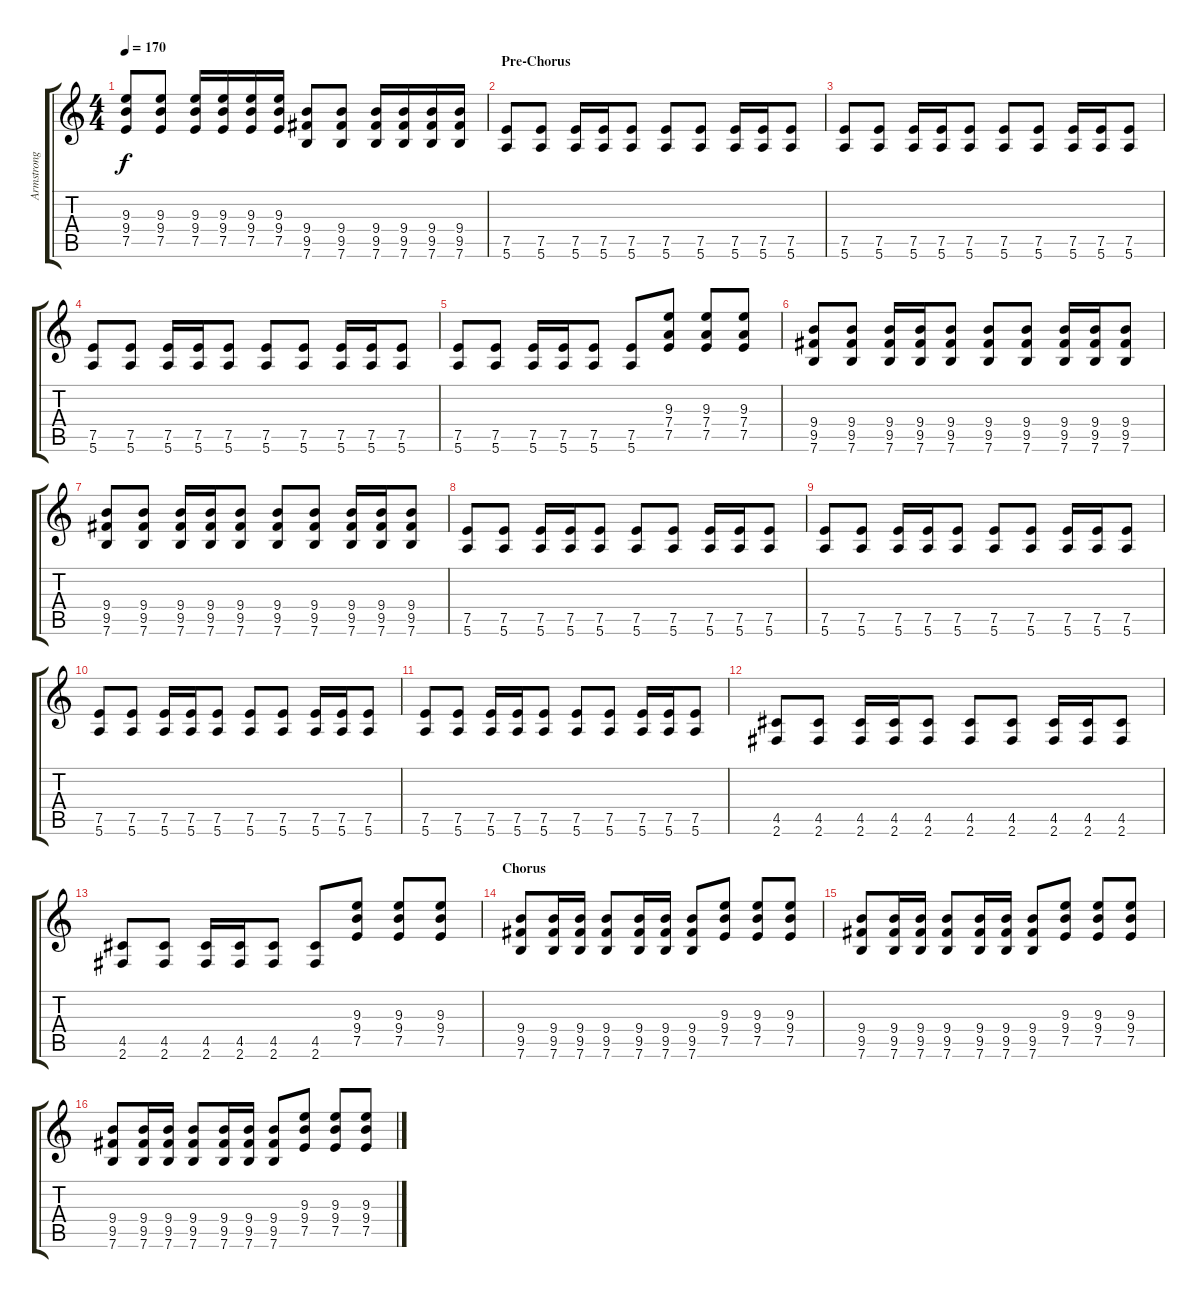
\track ("Armstrong" "Armstrong") {instrument distortionguitar}
\staff {score tabs}
\tuning (E4 B3 G3 D3 A2 E2) {hide}
\ts (4 4)
\tempo 170
\clef g2
\ks c
(9.3 9.4 7.5).8{dy f} (9.3 9.4 7.5).8 (9.3 9.4 7.5).16 (9.3 9.4 7.5).16 (9.3 9.4 7.5).16 (9.3 9.4 7.5).16 (9.4 9.5 7.6).8 (9.4 9.5 7.6).8 (9.4 9.5 7.6).16 (9.4 9.5 7.6).16 (9.4 9.5 7.6).16 (9.4 9.5 7.6).16 |
\section ("" "Pre-Chorus")
(7.5 5.6).8 (7.5 5.6).8 (7.5 5.6).16 (7.5 5.6).16 (7.5 5.6).8 (7.5 5.6).8 (7.5 5.6).8 (7.5 5.6).16 (7.5 5.6).16 (7.5 5.6).8 |
(7.5 5.6).8 (7.5 5.6).8 (7.5 5.6).16 (7.5 5.6).16 (7.5 5.6).8 (7.5 5.6).8 (7.5 5.6).8 (7.5 5.6).16 (7.5 5.6).16 (7.5 5.6).8 |
(7.5 5.6).8 (7.5 5.6).8 (7.5 5.6).16 (7.5 5.6).16 (7.5 5.6).8 (7.5 5.6).8 (7.5 5.6).8 (7.5 5.6).16 (7.5 5.6).16 (7.5 5.6).8 |
(7.5 5.6).8 (7.5 5.6).8 (7.5 5.6).16 (7.5 5.6).16 (7.5 5.6).8 (7.5 5.6).8 (9.3 7.4 7.5).8 (9.3 7.4 7.5).8 (9.3 7.4 7.5).8 |
(9.4 9.5 7.6).8 (9.4 9.5 7.6).8 (9.4 9.5 7.6).16 (9.4 9.5 7.6).16 (9.4 9.5 7.6).8 (9.4 9.5 7.6).8 (9.4 9.5 7.6).8 (9.4 9.5 7.6).16 (9.4 9.5 7.6).16 (9.4 9.5 7.6).8 |
(9.4 9.5 7.6).8 (9.4 9.5 7.6).8 (9.4 9.5 7.6).16 (9.4 9.5 7.6).16 (9.4 9.5 7.6).8 (9.4 9.5 7.6).8 (9.4 9.5 7.6).8 (9.4 9.5 7.6).16 (9.4 9.5 7.6).16 (9.4 9.5 7.6).8 |
(7.5 5.6).8 (7.5 5.6).8 (7.5 5.6).16 (7.5 5.6).16 (7.5 5.6).8 (7.5 5.6).8 (7.5 5.6).8 (7.5 5.6).16 (7.5 5.6).16 (7.5 5.6).8 |
(7.5 5.6).8 (7.5 5.6).8 (7.5 5.6).16 (7.5 5.6).16 (7.5 5.6).8 (7.5 5.6).8 (7.5 5.6).8 (7.5 5.6).16 (7.5 5.6).16 (7.5 5.6).8 |
(7.5 5.6).8 (7.5 5.6).8 (7.5 5.6).16 (7.5 5.6).16 (7.5 5.6).8 (7.5 5.6).8 (7.5 5.6).8 (7.5 5.6).16 (7.5 5.6).16 (7.5 5.6).8 |
(7.5 5.6).8 (7.5 5.6).8 (7.5 5.6).16 (7.5 5.6).16 (7.5 5.6).8 (7.5 5.6).8 (7.5 5.6).8 (7.5 5.6).16 (7.5 5.6).16 (7.5 5.6).8 |
(4.5 2.6).8 (4.5 2.6).8 (4.5 2.6).16 (4.5 2.6).16 (4.5 2.6).8 (4.5 2.6).8 (4.5 2.6).8 (4.5 2.6).16 (4.5 2.6).16 (4.5 2.6).8 |
(4.5 2.6).8 (4.5 2.6).8 (4.5 2.6).16 (4.5 2.6).16 (4.5 2.6).8 (4.5 2.6).8 (9.3 9.4 7.5).8 (9.3 9.4 7.5).8 (9.3 9.4 7.5).8 |
\section ("" "Chorus")
(9.4 9.5 7.6).8 (9.4 9.5 7.6).16 (9.4 9.5 7.6).16 (9.4 9.5 7.6).8 (9.4 9.5 7.6).16 (9.4 9.5 7.6).16 (9.4 9.5 7.6).8 (9.3 9.4 7.5).8 (9.3 9.4 7.5).8 (9.3 9.4 7.5).8 |
(9.4 9.5 7.6).8 (9.4 9.5 7.6).16 (9.4 9.5 7.6).16 (9.4 9.5 7.6).8 (9.4 9.5 7.6).16 (9.4 9.5 7.6).16 (9.4 9.5 7.6).8 (9.3 9.4 7.5).8 (9.3 9.4 7.5).8 (9.3 9.4 7.5).8 |
(9.4 9.5 7.6).8 (9.4 9.5 7.6).16 (9.4 9.5 7.6).16 (9.4 9.5 7.6).8 (9.4 9.5 7.6).16 (9.4 9.5 7.6).16 (9.4 9.5 7.6).8 (9.3 9.4 7.5).8 (9.3 9.4 7.5).8 (9.3 9.4 7.5).8
